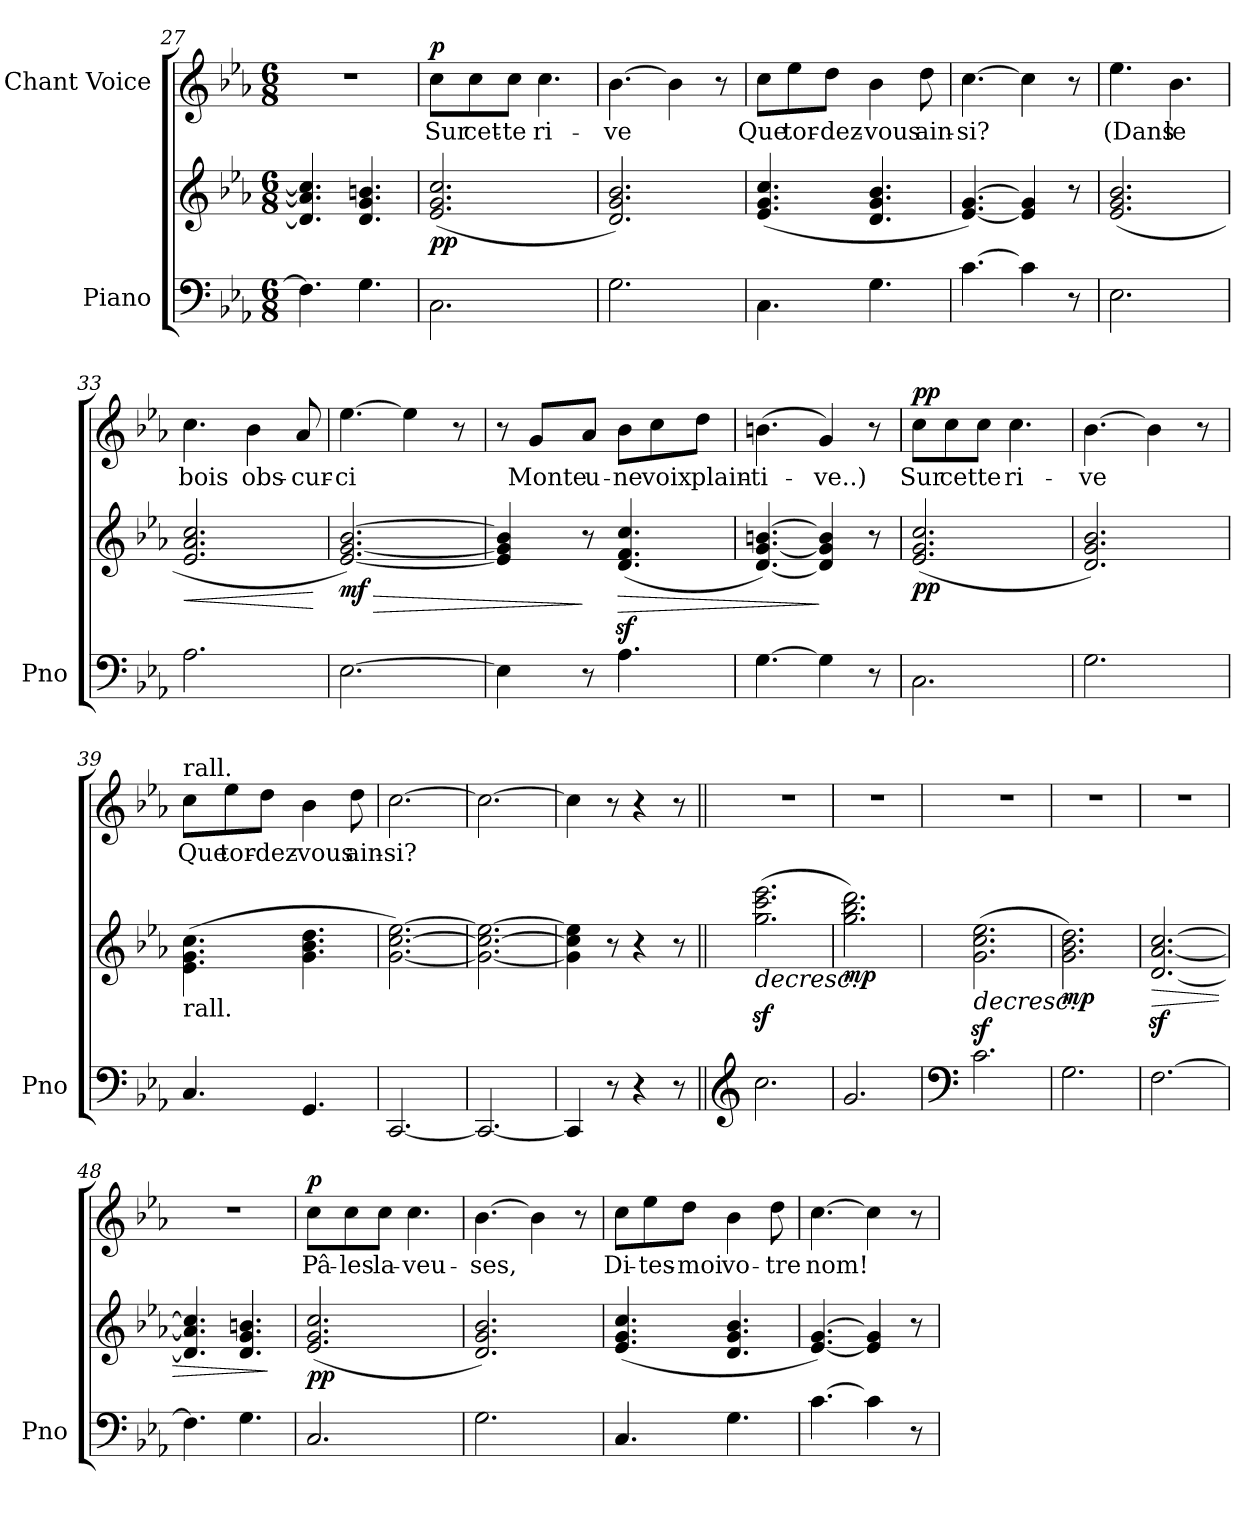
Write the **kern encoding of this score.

**kern	**kern	**dynam	**kern	**text	**dynam
*part2	*part2	*part2	*part1	*part1	*part1
*staff3	*staff2	*staff2/3	*staff1	*staff1	*staff1
*I"Piano	*	*	*I"Chant Voice	*	*
*I'Pno	*	*	*	*	*
*clefF4	*clefG2	*	*clefG2	*	*
*k[b-e-a-]	*k[b-e-a-]	*	*k[b-e-a-]	*	*
*M6/8	*M6/8	*	*M6/8	*	*
=27	=27	=27	=27	=27	=27
4.F\]	4.d/] 4.a-/] 4.cc/]	.	2.r	.	.
4.G\	4.d/ 4.g/ 4.bn/	.	.	.	.
=28	=28	=28	=28	=28	=28
!	!	!LO:DY:b	!	!LO:LY:b	!LO:DY:a
2.C\	(<2.e-/ 2.g/ 2.cc/	pp	8cc\L	Sur	p
!	!	!	!	!LO:LY:b	!
.	.	.	8cc\	cet-	.
!	!	!	!	!LO:LY:b	!
.	.	.	8cc\J	-te	.
!	!	!	!	!LO:LY:b	!
.	.	.	4.cc\	ri-	.
=29	=29	=29	=29	=29	=29
!	!	!	!	!LO:LY:b	!
2.G\	2.d/ 2.g/ 2.b-/)	.	[4.b-\	-ve	.
.	.	.	4b-\]	.	.
.	.	.	8r	.	.
=30	=30	=30	=30	=30	=30
!	!	!	!	!LO:LY:b	!
4.C\	(<4.e-/ 4.g/ 4.cc/	.	8cc\L	Que	.
!	!	!	!	!LO:LY:b	!
.	.	.	8ee-\	tor-	.
!	!	!	!	!LO:LY:b	!
.	.	.	8dd\J	-dez-	.
!	!	!	!	!LO:LY:b	!
4.G\	4.d/ 4.g/ 4.b-/	.	4b-\	-vous	.
!	!	!	!	!LO:LY:b	!
.	.	.	8dd\	ain-	.
=31	=31	=31	=31	=31	=31
!	!	!	!	!LO:LY:b	!
[4.c\	[4.e-/ [4.g/)	.	[4.cc\	-si?	.
4c\]	4e-/] 4g/]	.	4cc\]	.	.
8r	8r	.	8r	.	.
!!LO:LB:g=z
=32	=32	=32	=32	=32	=32
!	!	!	!	!LO:LY:b	!
2.E-\	(<2.e-/ 2.g/ 2.b-/	.	4.ee-\	(Dans	.
!	!	!	!	!LO:LY:b	!
.	.	.	4.b-\	le	.
=33	=33	=33	=33	=33	=33
!	!	!LO:HP:b	!	!LO:LY:b	!
2.A-\	2.e-/ 2.a-/ 2.cc/	<	4.cc\	bois	.
!	!	!	!	!LO:LY:b	!
.	.	.	4b-\	obs-	.
!	!	!	!	!LO:LY:b	!
.	.	.	8a-/	-cur-	.
.	.	[	.	.	.
=34	=34	=34	=34	=34	=34
!	!	!LO:HP:b	!	!LO:LY:b	!
!	!	!LO:DY:n=1:b	!	!	!
[2.E-\	[2.e-/ [2.g/ [2.b-/)	> mf	[4.ee-\	-ci	.
.	.	.	4ee-\]	.	.
.	.	.	8r	.	.
=35	=35	=35	=35	=35	=35
4E-\]	4e-/] 4g/] 4b-/]	.	8r	.	.
!	!	!	!	!LO:LY:b	!
.	.	.	8g/L	Monte	.
!	!	!	!	!LO:LY:b	!
8r	8r	]	8a-/J	u-	.
!	!	!LO:HP:b	!	!LO:LY:b	!
4.A-\	(>4.d/z< 4.f/z< 4.cc/z<	>	8b-\L	-ne	.
!	!	!	!	!LO:LY:b	!
.	.	.	8cc\	voix	.
!	!	!	!	!LO:LY:b	!
.	.	.	8dd\J	plain-	.
=36	=36	=36	=36	=36	=36
!	!	!	!	!LO:LY:b	!
[4.G\	[4.d/ [4.g/ [4.bn/)	.	(>4.bn\	-ti-	.
!	!	!	!	!LO:LY:b	!
4G\]	4d/] 4g/] 4b/]	]	4g/)	-ve..)	.
8r	8r	.	8r	.	.
!!LO:LB:g=z
=37	=37	=37	=37	=37	=37
!	!	!LO:DY:b	!	!LO:LY:b	!LO:DY:a
2.C\	(<2.e-/ 2.g/ 2.cc/	pp	8cc\L	Sur	pp
!	!	!	!	!LO:LY:b	!
.	.	.	8cc\	cette	.
.	.	.	8cc\J	.	.
!	!	!	!	!LO:LY:b	!
.	.	.	4.cc\	ri-	.
=38	=38	=38	=38	=38	=38
!	!	!	!	!LO:LY:b	!
2.G\	2.d/ 2.g/ 2.b-/)	.	[4.b-\	-ve	.
.	.	.	4b-\]	.	.
.	.	.	8r	.	.
=39	=39	=39	=39	=39	=39
*	*	*	*MM110	*	*
!	!	!	!LO:TX:a:t=rall.	!	!
!	!LO:TX:b:t=rall.	!	!	!	!
!	!	!	!	!LO:LY:b	!
4.C/	(>4.e-\ 4.g\ 4.cc\	.	8cc\L	Que	.
!	!	!	!	!LO:LY:b	!
.	.	.	8ee-\	tor-	.
!	!	!	!	!LO:LY:b	!
.	.	.	8dd\J	-dez-	.
*	*	*	*MM100	*	*
!	!	!	!	!LO:LY:b	!
4.GG/	4.g\ 4.b-\ 4.dd\	.	4b-\	-vous	.
!	!	!	!	!LO:LY:b	!
.	.	.	8dd\	ain-	.
=40	=40	=40	=40	=40	=40
!	!	!	!	!LO:LY:b	!
[2.CC/	[2.g\ [2.cc\ [2.ee-\)	.	[2.cc\	-si?	.
=41	=41	=41	=41	=41	=41
2.CC/_	2.g\_ 2.cc\_ 2.ee-\_	.	2.cc\_	.	.
=42	=42	=42	=42	=42	=42
4CC/]	4g\] 4cc\] 4ee-\]	.	4cc\]	.	.
8r	8r	.	8r	.	.
4r	4r	.	4r	.	.
8r	8r	.	8r	.	.
!!LO:PB:g=z
=43||	=43||	=43||	=43||	=43||	=43||
*clefG2	*	*	*	*	*
*	*	*	*MM116	*	*
!	!	!LO:HP:b	!	!	!
2.cc\	(>2.gg\z< 2.ccc\z< 2.eee-\z<	>	2.r	.	.
=44	=44	=44	=44	=44	=44
!	!	!LO:DY:b	!	!	!
2.g/	2.gg\ 2.bb-\ 2.ddd\)	mp	2.r	.	.
.	.	]	.	.	.
=45	=45	=45	=45	=45	=45
*clefF4	*	*	*	*	*
!	!	!LO:HP:b	!	!	!
2.c\	(>2.g\z< 2.cc\z< 2.ee-\z<	>	2.r	.	.
=46	=46	=46	=46	=46	=46
!	!	!LO:DY:b	!	!	!
2.G\	2.g\ 2.b-\ 2.dd\)	mp	2.r	.	.
.	.	]	.	.	.
=47	=47	=47	=47	=47	=47
!	!	!LO:HP:b	!	!	!
[2.F\	[2.d/z< [2.a-/z< [2.cc/z<	>	2.r	.	.
=48	=48	=48	=48	=48	=48
4.F\]	4.d/] 4.a-/] 4.cc/]	.	2.r	.	.
4.G\	4.d/ 4.g/ 4.bn/	.	.	.	.
.	.	]	.	.	.
=49	=49	=49	=49	=49	=49
!	!	!LO:DY:b	!	!LO:LY:b	!LO:DY:a
2.C/	(<2.e-/ 2.g/ 2.cc/	pp	8cc\L	Pâ-	p
!	!	!	!	!LO:LY:b	!
.	.	.	8cc\	-les	.
!	!	!	!	!LO:LY:b	!
.	.	.	8cc\J	la-	.
!	!	!	!	!LO:LY:b	!
.	.	.	4.cc\	-veu-	.
!!LO:LB:g=z
=50	=50	=50	=50	=50	=50
!	!	!	!	!LO:LY:b	!
2.G\	2.d/ 2.g/ 2.b-/)	.	[4.b-\	-ses,	.
.	.	.	4b-\]	.	.
.	.	.	8r	.	.
=51	=51	=51	=51	=51	=51
!	!	!	!	!LO:LY:b	!
4.C/	(<4.e-/ 4.g/ 4.cc/	.	8cc\L	Di-	.
!	!	!	!	!LO:LY:b	!
.	.	.	8ee-\	-tes-	.
!	!	!	!	!LO:LY:b	!
.	.	.	8dd\J	-moi	.
!	!	!	!	!LO:LY:b	!
4.G\	4.d/ 4.g/ 4.b-/	.	4b-\	vo-	.
!	!	!	!	!LO:LY:b	!
.	.	.	8dd\	-tre	.
=52	=52	=52	=52	=52	=52
!	!	!	!	!LO:LY:b	!
[4.c\	[4.e-/ [4.g/)	.	[4.cc\	nom!	.
4c\]	4e-/] 4g/]	.	4cc\]	.	.
8r	8r	.	8r	.	.
=	=	=	=	=	=
*-	*-	*-	*-	*-	*-
